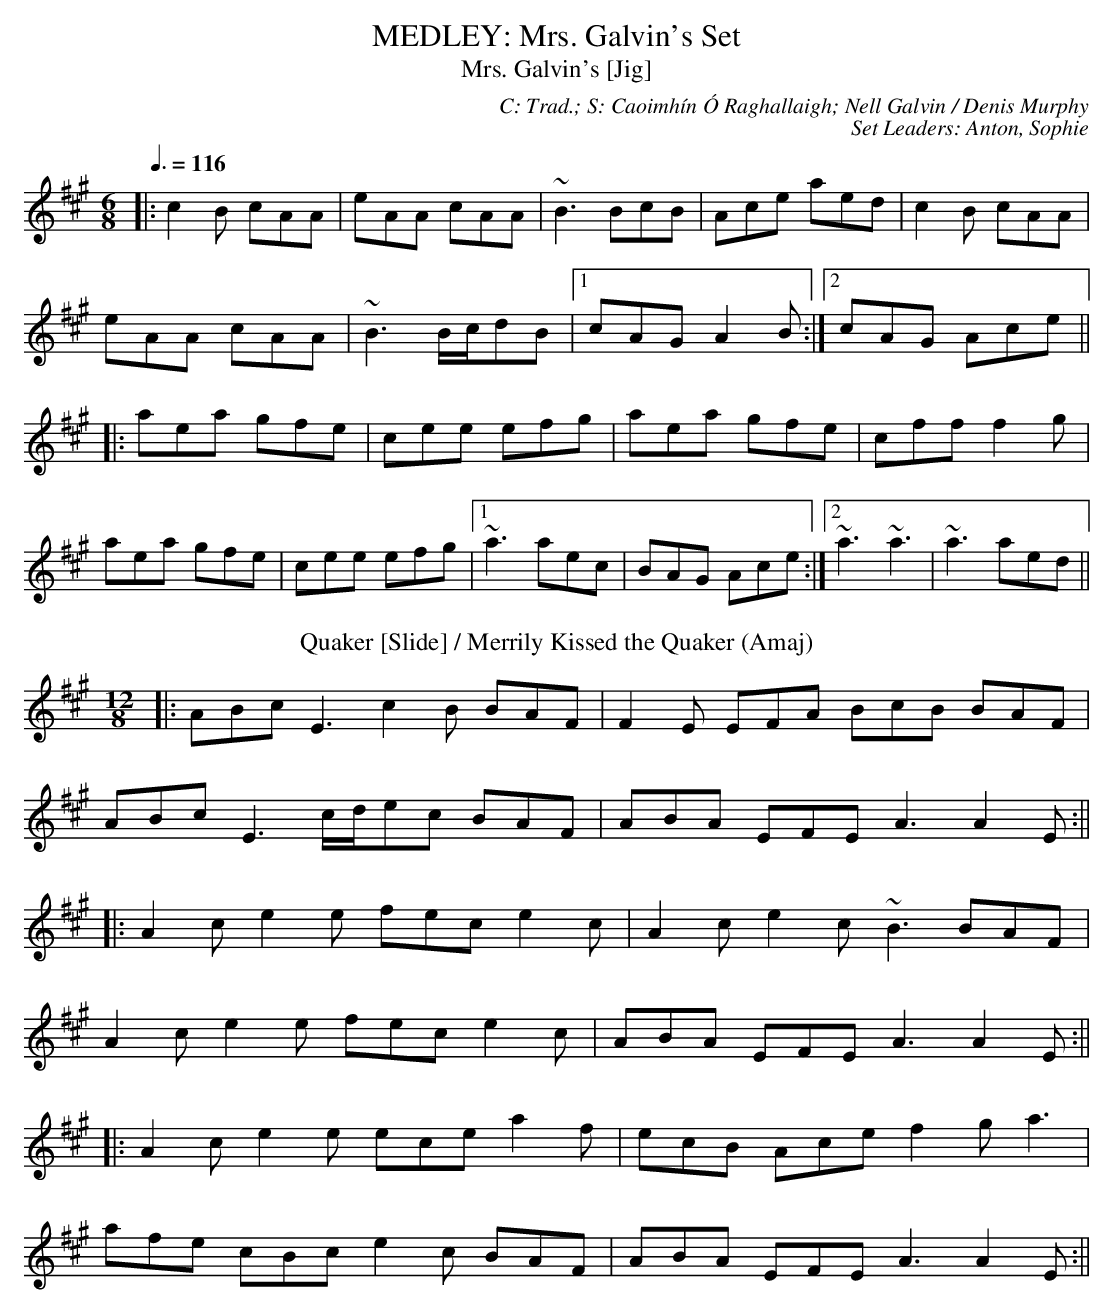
X:1
T: MEDLEY: Mrs. Galvin's Set
T: Mrs. Galvin's [Jig]
C: C: Trad.; S: Caoimhín Ó Raghallaigh; Nell Galvin / Denis Murphy
C: Set Leaders: Anton, Sophie
M: 6/8
L: 1/8
Q: 3/8=116
K: Amaj
|:c2B cAA|eAA cAA|~B3 BcB|Ace aed|c2B cAA|
eAA cAA|~B3 B/c/dB|1 cAG A2B:|2 cAG Ace||
|:aea gfe|cee efg|aea gfe|cff f2g|
aea gfe|cee efg|1 ~a3 aec|BAG Ace:|2 ~a3 ~a3|~a3 aed||
T: Quaker [Slide] / Merrily Kissed the Quaker (Amaj)
M: 12/8
K: Amaj
|:ABc E3 c2B BAF|F2E EFA BcB BAF|
ABc E3 c/d/ec BAF|ABA EFE A3 A2E:||
|:A2c e2e fec e2c|A2c e2c ~B3 BAF|
A2c e2e fec e2c|ABA EFE A3 A2E:||
|:A2c e2e ece a2f|ecB Ace f2g a3|
afe cBc e2c BAF|ABA EFE A3 A2E:||
